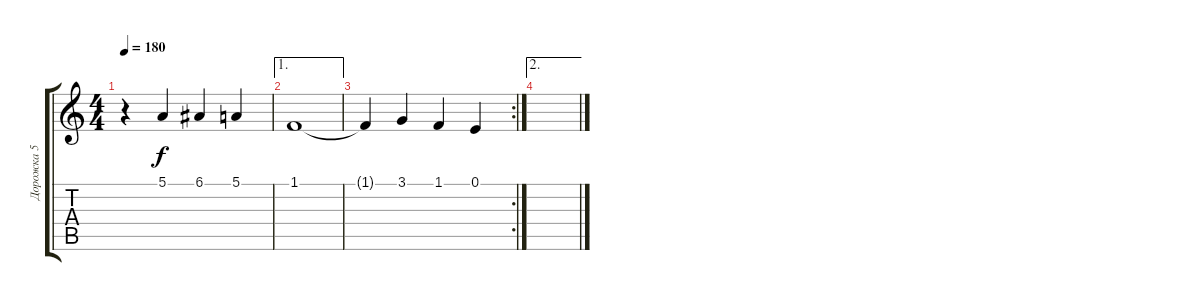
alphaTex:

\track ("Дорожка 5" "Дорожка 5") {instrument tuba}
\staff {score tabs}
\tuning (E4 B3 G3 D3 A2 E2) {hide}
\ts (4 4)
\tempo 180
\clef g2
\ks c
r.4{dy f} 5.1.4 6.1.4 5.1.4 |
\ae 1
1.1.1 |
\rc 2
1.1{t}.4 3.1.4 1.1.4 0.1.4 |
\ae 2
